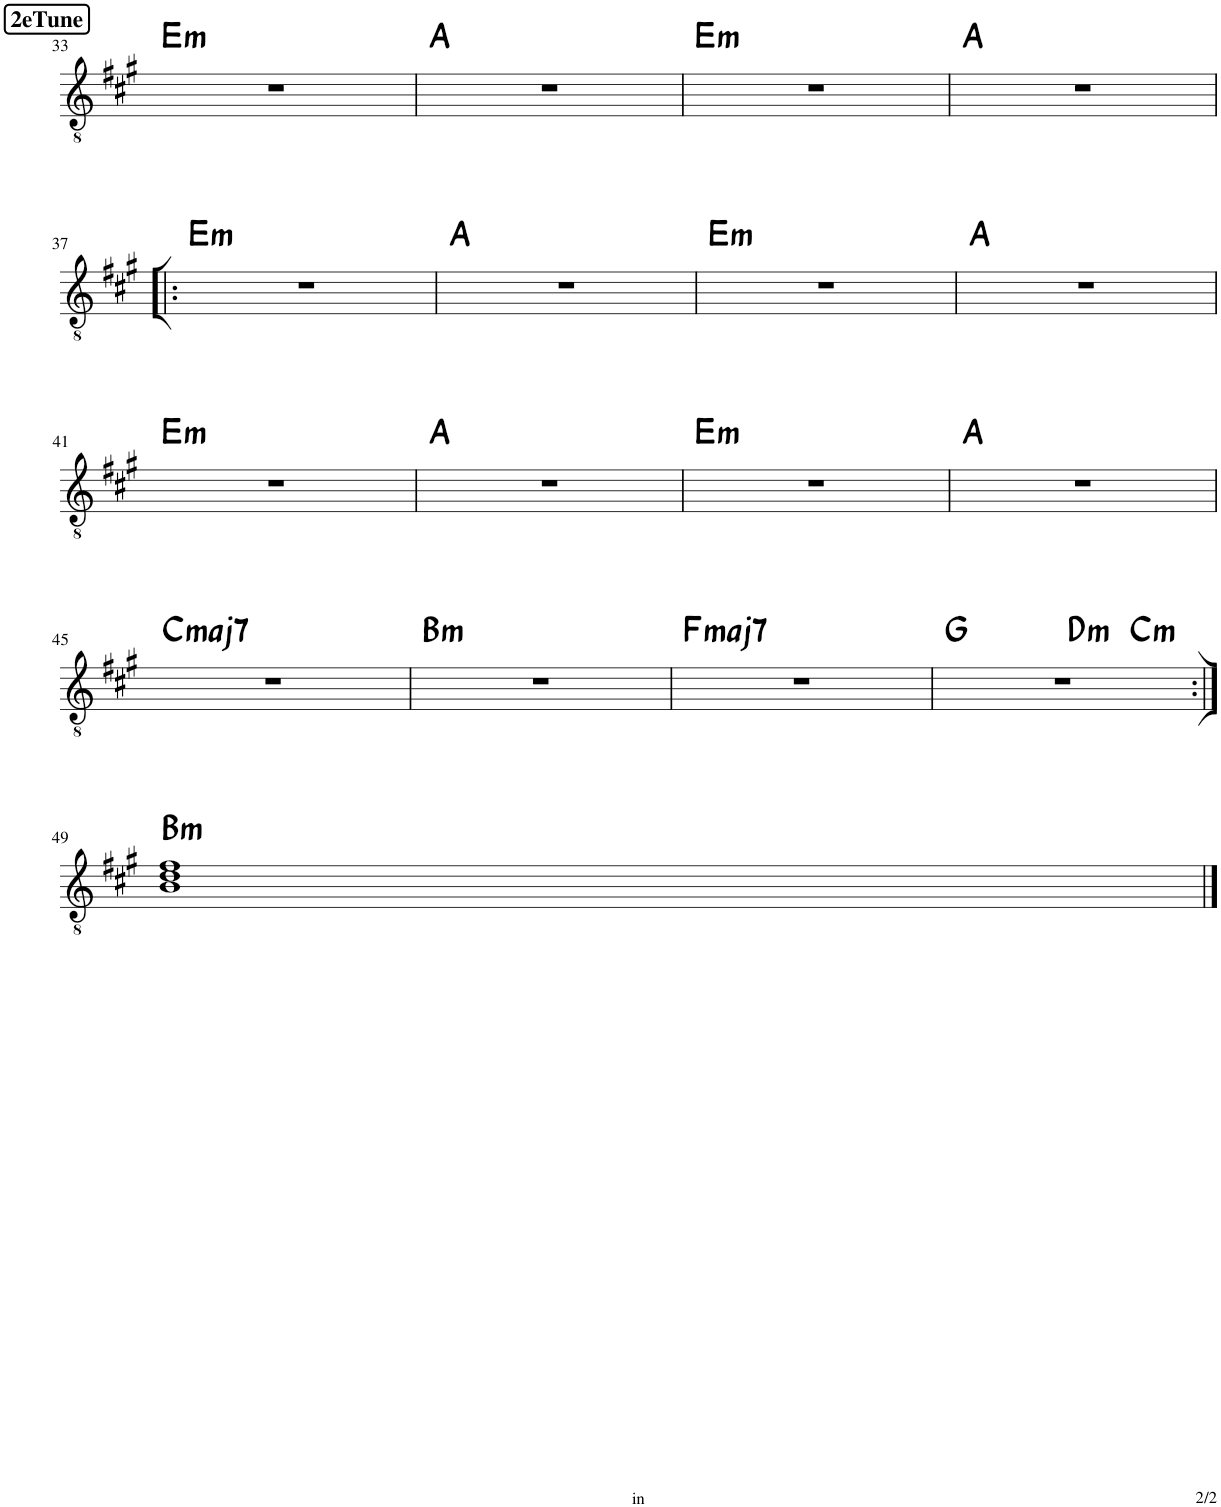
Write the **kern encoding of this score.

**kern	**harte
*part1	*part1
*staff1	*
*I"Classical Guitar	*
*I'Guit.	*
!!LO:PB:g=z
*clefGv2	*
*k[f#c#g#]	*
*M4/4	*
!!LO:REH:place=s1:a:B:cj:fs=11:t=2eTune
=33	=33
!	!LO:H:kt=m
1r	E:min
=34	=34
1r	A:maj
=35	=35
!	!LO:H:kt=m
1r	E:min
=36	=36
1r	A:maj
!!LO:LB:g=z
=37!|:	=37!|:
!	!LO:H:kt=m
1r	E:min
=38	=38
1r	A:maj
=39	=39
!	!LO:H:kt=m
1r	E:min
=40	=40
1r	A:maj
!!LO:LB:g=z
=41	=41
!	!LO:H:kt=m
1r	E:min
=42	=42
1r	A:maj
=43	=43
!	!LO:H:kt=m
1r	E:min
=44	=44
1r	A:maj
!!LO:LB:g=z
=45	=45
!	!LO:H:kt=maj7
1r	C:maj7
=46	=46
!	!LO:H:kt=m
1r	B:min
=47	=47
!	!LO:H:kt=maj7
1r	F:maj7
=48	=48
*^	*
*	*^	*
1r	2ryy	2.ryy	G:maj
!	!	!	!LO:H:kt=m
.	2ryy	.	D:min
!	!	!	!LO:H:kt=m
.	.	4ryy	C:min
!!LO:LB:g=z	!!	!!
=49:|!	=49:|!	=49:|!	=49:|!
!	!	!	!LO:H:kt=m
*v	*v	*v	*
1B 1d 1f#	B:min
==	==
*-	*-
